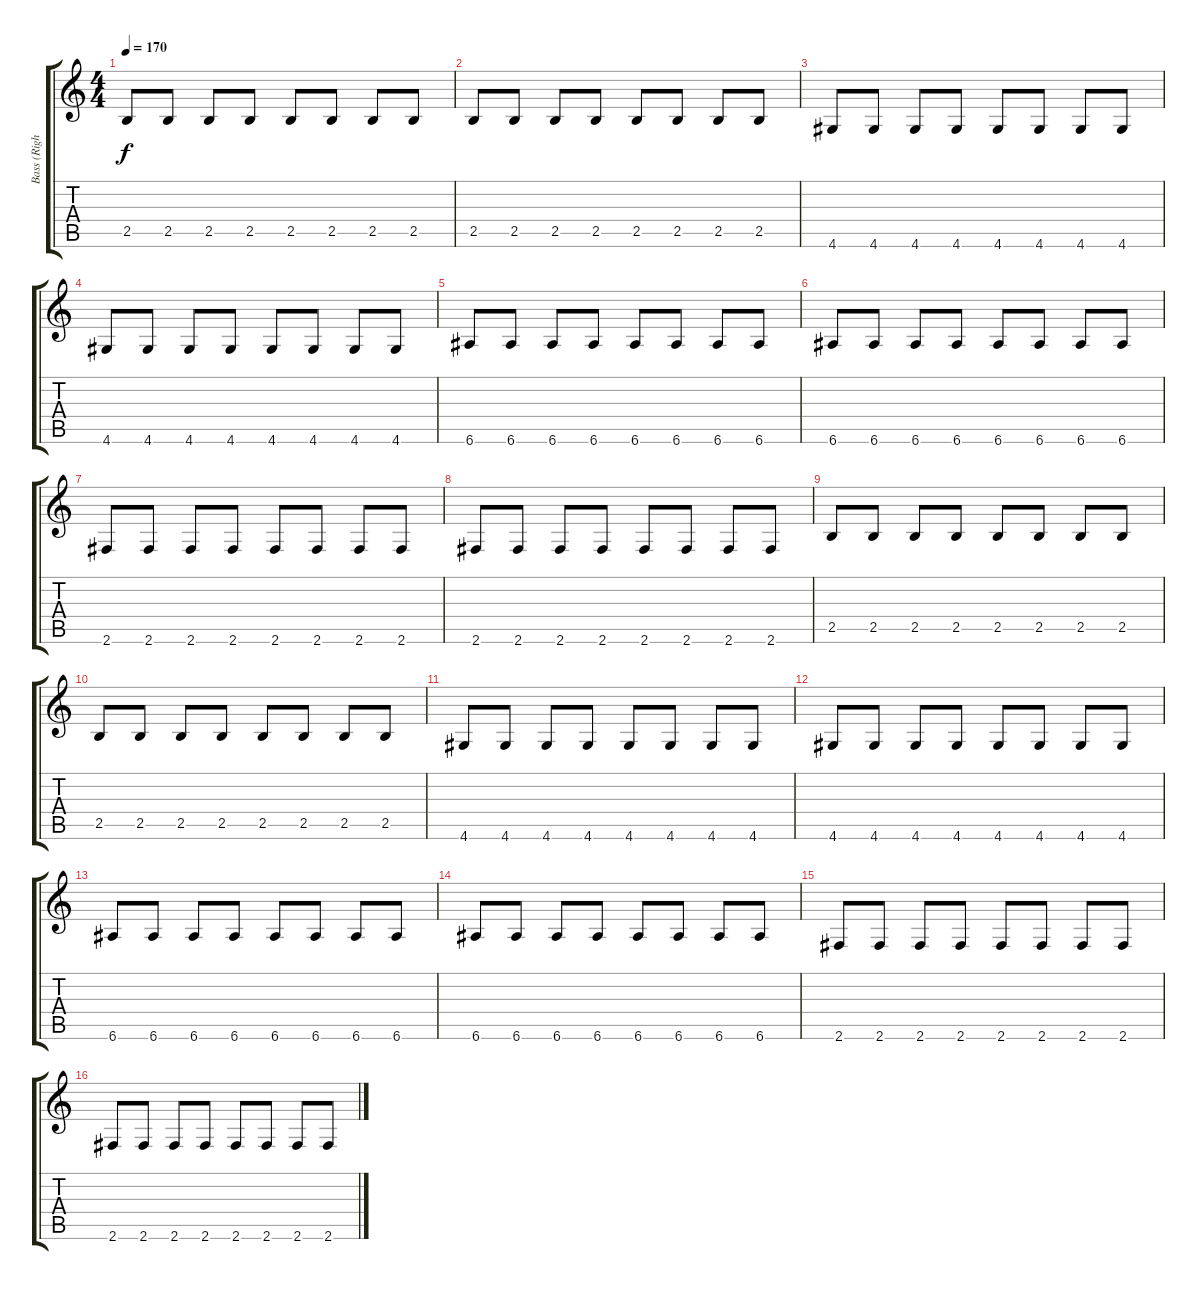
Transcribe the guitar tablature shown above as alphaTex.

\track ("Bass (Right)" "Bass (Righ") {instrument acousticbass}
\staff {score tabs}
\tuning (E4 B3 G3 D3 A2 E2) {hide}
\ts (4 4)
\tempo 170
\clef g2
\ks c
2.5.8{dy f} 2.5.8 2.5.8 2.5.8 2.5.8 2.5.8 2.5.8 2.5.8 |
2.5.8 2.5.8 2.5.8 2.5.8 2.5.8 2.5.8 2.5.8 2.5.8 |
4.6.8 4.6.8 4.6.8 4.6.8 4.6.8 4.6.8 4.6.8 4.6.8 |
4.6.8 4.6.8 4.6.8 4.6.8 4.6.8 4.6.8 4.6.8 4.6.8 |
6.6.8 6.6.8 6.6.8 6.6.8 6.6.8 6.6.8 6.6.8 6.6.8 |
6.6.8 6.6.8 6.6.8 6.6.8 6.6.8 6.6.8 6.6.8 6.6.8 |
2.6.8 2.6.8 2.6.8 2.6.8 2.6.8 2.6.8 2.6.8 2.6.8 |
2.6.8 2.6.8 2.6.8 2.6.8 2.6.8 2.6.8 2.6.8 2.6.8 |
2.5.8 2.5.8 2.5.8 2.5.8 2.5.8 2.5.8 2.5.8 2.5.8 |
2.5.8 2.5.8 2.5.8 2.5.8 2.5.8 2.5.8 2.5.8 2.5.8 |
4.6.8 4.6.8 4.6.8 4.6.8 4.6.8 4.6.8 4.6.8 4.6.8 |
4.6.8 4.6.8 4.6.8 4.6.8 4.6.8 4.6.8 4.6.8 4.6.8 |
6.6.8 6.6.8 6.6.8 6.6.8 6.6.8 6.6.8 6.6.8 6.6.8 |
6.6.8 6.6.8 6.6.8 6.6.8 6.6.8 6.6.8 6.6.8 6.6.8 |
2.6.8 2.6.8 2.6.8 2.6.8 2.6.8 2.6.8 2.6.8 2.6.8 |
2.6.8 2.6.8 2.6.8 2.6.8 2.6.8 2.6.8 2.6.8 2.6.8
